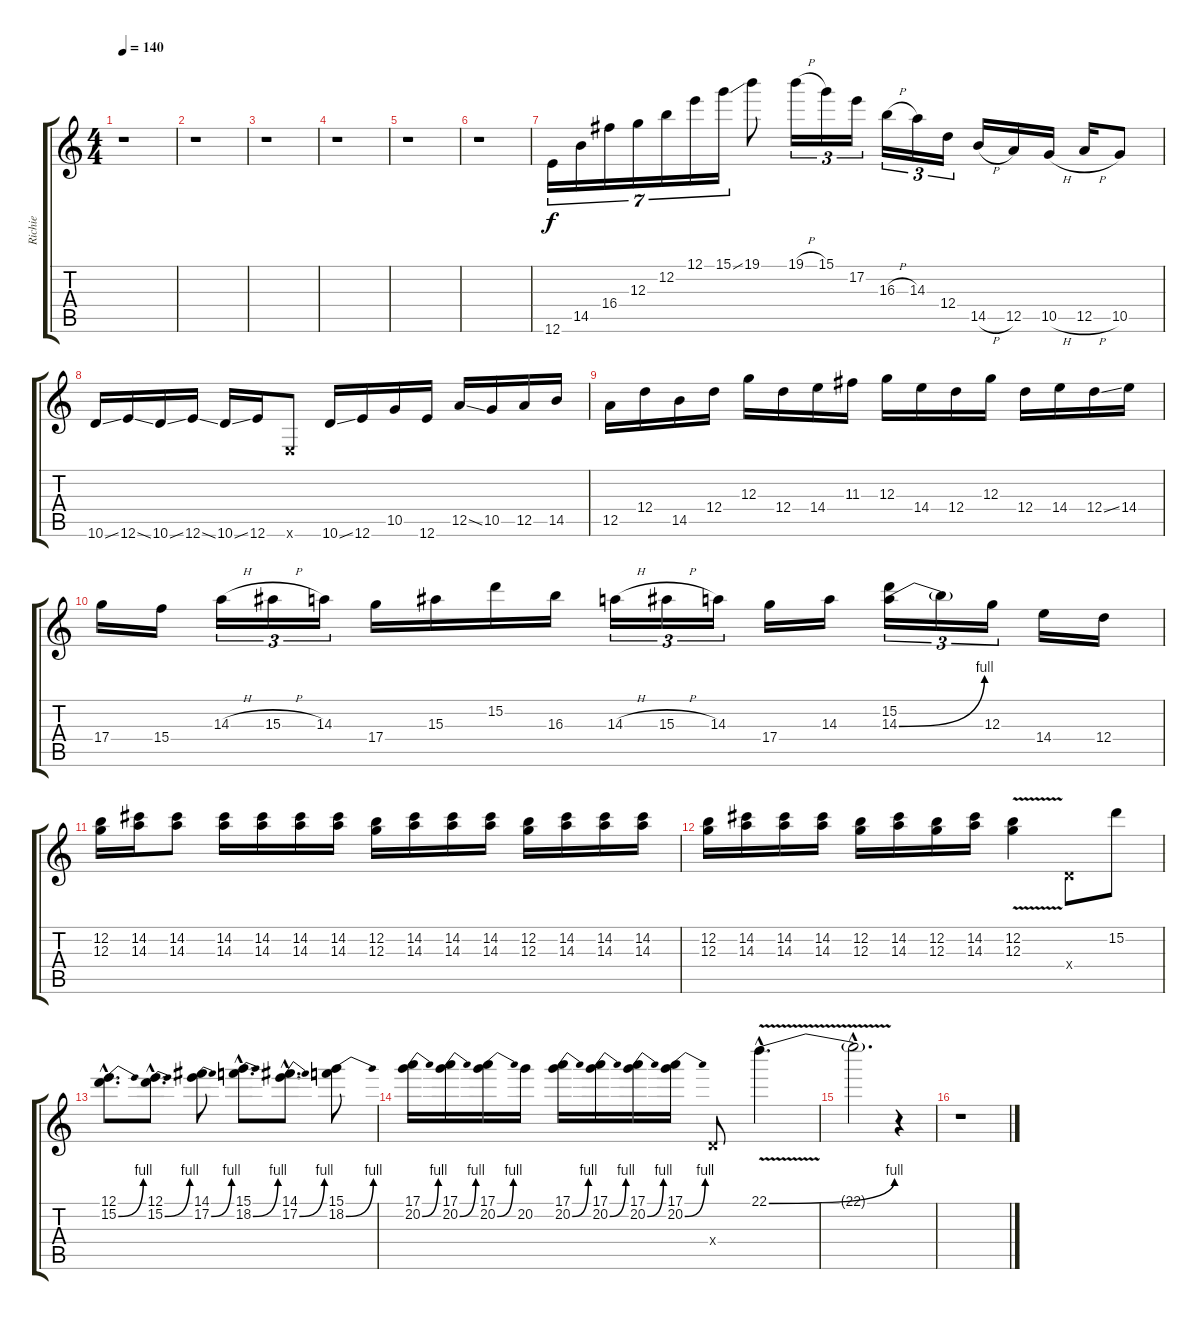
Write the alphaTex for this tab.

\track ("Richie" "Richie") {instrument distortionguitar}
\staff {score tabs}
\tuning (E4 B3 G3 D3 A2 E2) {hide}
\ts (4 4)
\tempo 140
\clef g2
\ks c
r.1{dy f} |
r.1 |
r.1 |
r.1 |
r.1 |
r.1 |
12.6.16{tu (7 4)} 14.5.16{tu (7 4)} 16.4.16{tu (7 4)} 12.3.16{tu (7 4)} 12.2.16{tu (7 4)} 12.1.16{tu (7 4)} 15.1{ss}.16{tu (7 4)} 19.1.8 19.1{h}.16{tu (3 2)} 15.1.16{tu (3 2)} 17.2.16{tu (3 2)} 16.3{h}.16{tu (3 2)} 14.3.16{tu (3 2)} 12.4.16{tu (3 2)} 14.5{h}.16 12.5.16 10.5{h}.16 12.5{h}.16 10.5.8 |
10.6{ss}.16 12.6{ss}.16 10.6{ss}.16 12.6{ss}.16 10.6{ss}.16 12.6.16 0.6{x}.8 10.6{ss}.16 12.6.16 10.5.16 12.6.16 12.5{ss}.16 10.5.16 12.5.16 14.5.16 |
12.5.16 12.4.16 14.5.16 12.4.16 12.3.16 12.4.16 14.4.16 11.3.16 12.3.16 14.4.16 12.4.16 12.3.16 12.4.16 14.4.16 12.4{ss}.16 14.4.16 |
17.4.16 15.4.16 14.3{h}.16{tu (3 2)} 15.3{h}.16{tu (3 2)} 14.3.16{tu (3 2)} 17.4.16 15.3.16 15.2.16 16.3.16 14.3{h}.16{tu (3 2)} 15.3{h}.16{tu (3 2)} 14.3.16{tu (3 2)} 17.4.16 14.3.16 (15.2 14.3{be (bend 0 0 60 4)}).16{tu (3 2)} 14.3{t}.16{tu (3 2)} 12.3.16{tu (3 2)} 14.4.16 12.4.16 |
(12.2 12.3).16 (14.2 14.3).16 (14.2 14.3).8 (14.2 14.3).16 (14.2 14.3).16 (14.2 14.3).16 (14.2 14.3).16 (12.2 12.3).16 (14.2 14.3).16 (14.2 14.3).16 (14.2 14.3).16 (12.2 12.3).16 (14.2 14.3).16 (14.2 14.3).16 (14.2 14.3).16 |
(12.2 12.3).16 (14.2 14.3).16 (14.2 14.3).16 (14.2 14.3).16 (12.2 12.3).16 (14.2 14.3).16 (12.2 12.3).16 (14.2 14.3).16 (12.2{v} 12.3).4 0.4{x}.8 15.2.8 |
(12.1{hac} 15.2{be (bend 0 0 60 4) hac}).8{d} (12.1{hac} 15.2{be (bend 0 0 60 4) hac}).8{d} (14.1 17.2{be (bend 0 0 60 4)}).8 (15.1{hac} 18.2{be (bend 0 0 60 4) hac}).8{d} (14.1{hac} 17.2{be (bend 0 0 60 4) hac}).8{d} (15.1 18.2{be (bend 0 0 60 4)}).8 |
(17.1 20.2{be (bend 0 0 60 4)}).16 (17.1 20.2{be (bend 0 0 60 4)}).16 (17.1 20.2{be (bend 0 0 60 4)}).16 20.2.16 (17.1 20.2{be (bend 0 0 60 4)}).16 (17.1 20.2{be (bend 0 0 60 4)}).16 (17.1 20.2{be (bend 0 0 60 4)}).16 (17.1 20.2{be (bend 0 0 60 4)}).16 0.4{x}.8 22.1{be (bend 0 0 60 4) v hac}.4{d} |
22.1{hac t}.2{d} r.4 |
r.1
